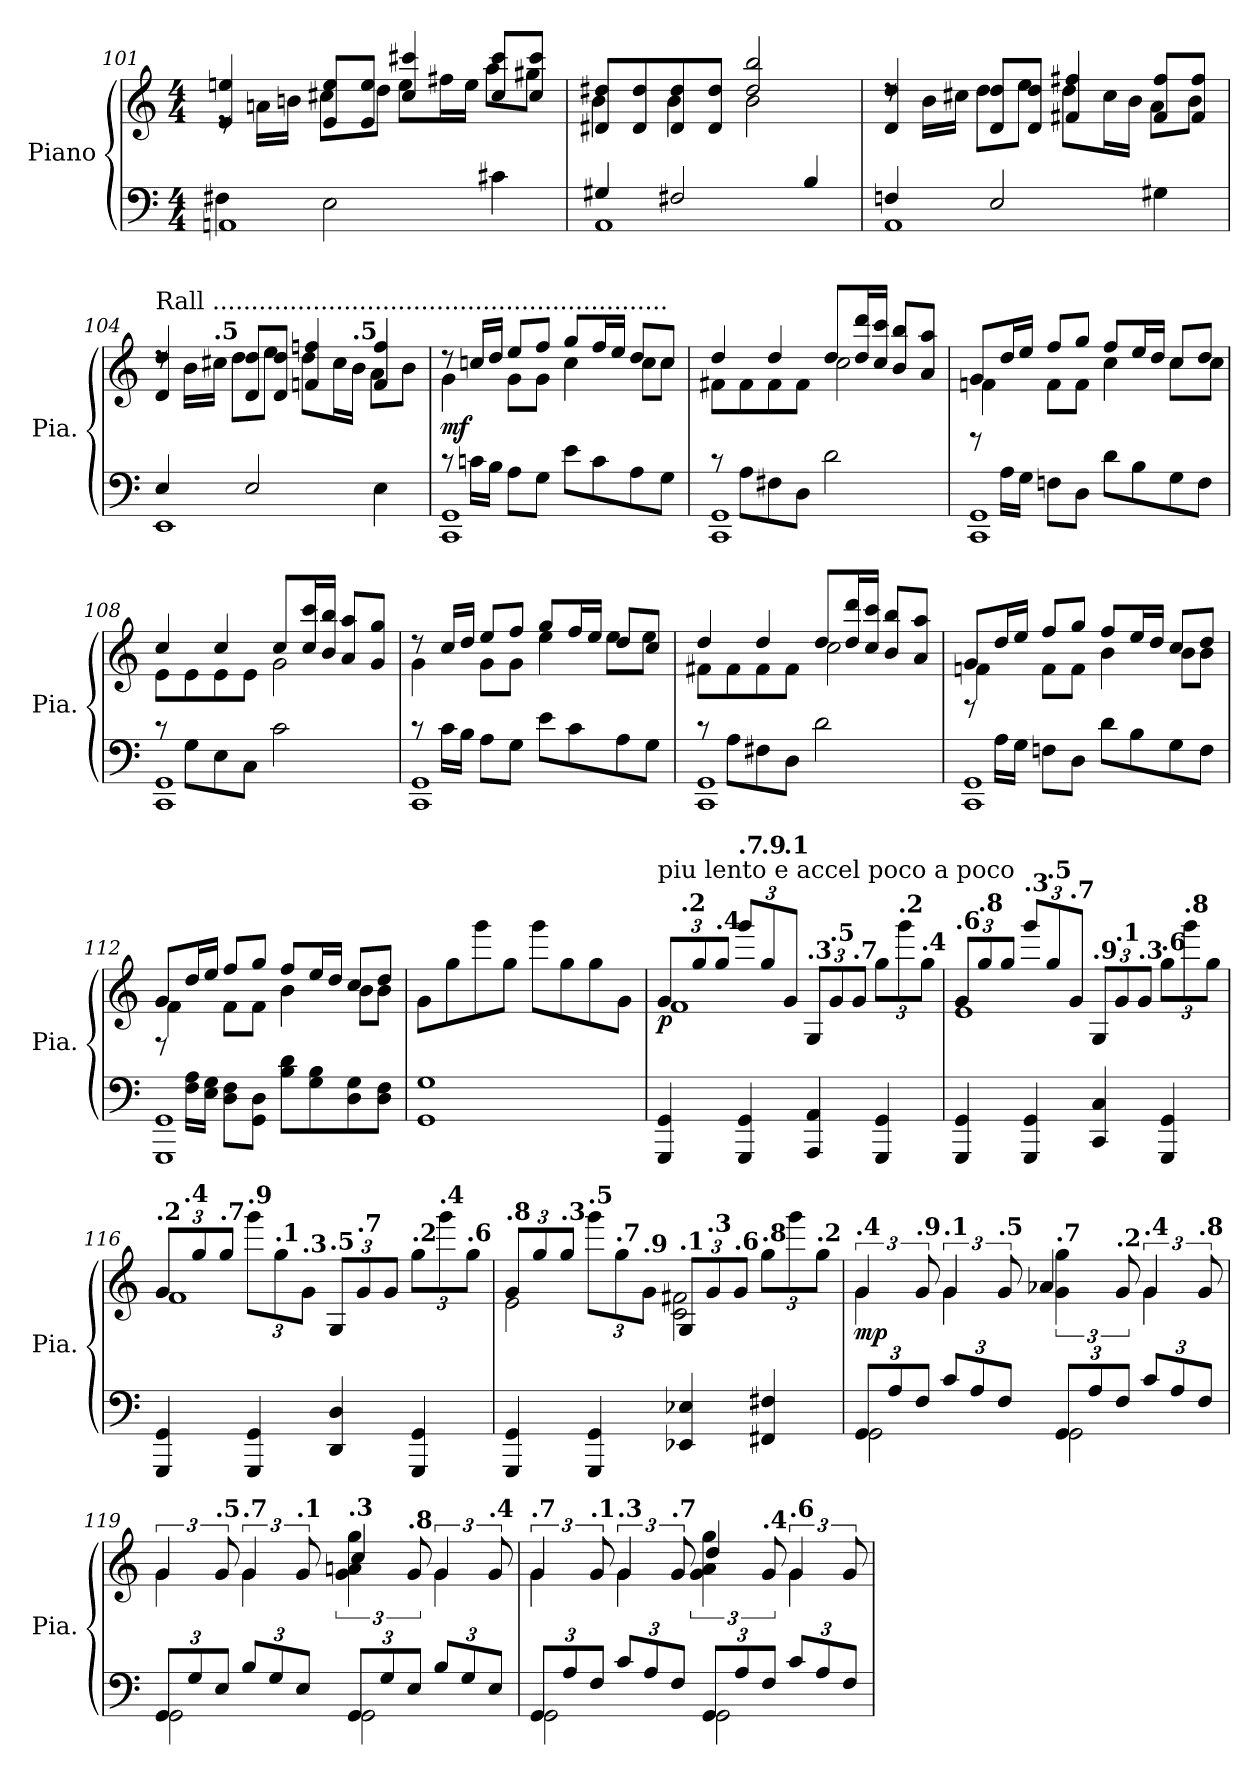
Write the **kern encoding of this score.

**kern	**kern	**dynam
*part1	*part1	*part1
*staff2	*staff1	*staff1/2
*I"Piano	*	*
*I'Pia.	*	*
!!LO:LB:g=z
*clefF4	*clefG2	*
*k[]	*k[]	*
*M4/4	*M4/4	*
=101	=101	=101
*^	*^	*
1AAn	4F#X\	4e/ 4een/	8re	.
.	.	.	16an\LL	.
.	.	.	16bn\JJ	.
.	2E\	8e/ 8ee/L	8cc#X\L	.
.	.	8e/ 8ee/J	8dd\J	.
.	.	4cc#/ 4ccc#X/	8ee\L	.
.	.	.	16ff#X\L	.
.	.	.	16ee\JJ	.
.	4c#X\	8cc#/ 8ccc#/L	8aa\L	.
.	.	8cc#/ 8ccc#/J	8gg#X\J	.
=102	=102	=102	=102	=102
1AA	4G#X/	8d#X/ 8dd#X/L	4b\	.
.	.	8d#/ 8dd#/	.	.
.	2F#X/	8d#/ 8dd#/	4b\	.
.	.	8d#/ 8dd#/J	.	.
.	.	2dd#/ 2bb/	2b\	.
.	4B/	.	.	.
=103	=103	=103	=103	=103
1AA	4Fn/	4d/ 4dd/	8rdd	.
.	.	.	16b\LL	.
.	.	.	16cc#X\JJ	.
.	2E/	8d/ 8dd/L	8dd\L	.
.	.	8d/ 8dd/J	8ee\J	.
.	.	4f#X/ 4ff#X/	8dd\L	.
.	.	.	16cc#\L	.
.	.	.	16b\JJ	.
.	4G#X\	8f#/ 8ff#/L	8a\L	.
.	.	8f#/ 8ff#/J	8b\J	.
!!LO:LB:g=z	!!
=104	=104	=104	=104	=104
*	*	*MM100	*	*
!	!	!LO:TX:a:t=Rall ...........................................................	!	!
1EE	4E/	4d/ 4dd/	8rdd	.
*	*	*MM95	*	*
.	.	.	16b\LL	.
*	*	*MM92	*	*
!	!	!	!LO:TX:a:B:t=.5	!
.	.	.	16cc#X\JJ	.
*	*	*MM90	*	*
.	2E/	8d/ 8dd/L	8dd\L	.
*	*	*MM85	*	*
.	.	8d/ 8dd/J	8ee\J	.
*	*	*MM80	*	*
.	.	4fn/ 4ffn/	8dd\L	.
*	*	*MM75	*	*
.	.	.	16cc#\L	.
*	*	*MM72	*	*
!	!	!	!LO:TX:a:B:t=.5	!
.	.	.	16b\JJ	.
*	*	*MM70	*	*
.	4E\	4f/ 4ff/	8a\L	.
*	*	*MM65	*	*
.	.	.	8b\J	.
=105	=105	=105	=105	=105
*	*	*MM110	*	*
!	!	!	!	!LO:DY:b
1CC 1GG	8rc	8rdd	4g\	mf
.	16cn\LL	16ccn/LL	.	.
.	16B\JJ	16dd/JJ	.	.
.	8A\L	8ee/L	8g\L	.
.	8G\J	8ff/J	8g\J	.
.	8e\L	8gg/L	4cc\	.
.	8c\	16ff/L	.	.
.	.	16ee/JJ	.	.
.	8A\	8dd/L	8cc\L	.
.	8G\J	8cc/J	8cc\J	.
=106	=106	=106	=106	=106
1CC 1GG	8rc	4dd/	8f#X\L	.
.	8A\L	.	8f#\	.
.	8F#X\	4dd/	8f#\	.
.	8D\J	.	8f#\J	.
.	2d\	8dd/L	2cc\	.
.	.	16dd/ 16ddd/L	.	.
.	.	16cc/ 16ccc/JJ	.	.
.	.	8b/ 8bb/L	.	.
.	.	8a/ 8aa/J	.	.
!!LO:LB:g=z	!!
=107	=107	=107	=107	=107
1CC 1GG	8rg	8g/L	4fn\	.
.	16A\LL	16dd/L	.	.
.	16G\JJ	16ee/JJ	.	.
.	8Fn\L	8ff/L	8f\L	.
.	8D\J	8gg/J	8f\J	.
.	8d\L	8ff/L	4cc\	.
.	8B\	16ee/L	.	.
.	.	16dd/JJ	.	.
.	8G\	8cc/L	8cc\L	.
.	8F\J	8dd/J	8cc\J	.
=108	=108	=108	=108	=108
1CC 1GG	8rc	4cc/	8e\L	.
.	8G\L	.	8e\	.
.	8E\	4cc/	8e\	.
.	8C\J	.	8e\J	.
.	2c\	8cc/L	2g\	.
.	.	16cc/ 16ccc/L	.	.
.	.	16b/ 16bb/JJ	.	.
.	.	8a/ 8aa/L	.	.
.	.	8g/ 8gg/J	.	.
=109	=109	=109	=109	=109
1CC 1GG	8rc	8rdd	4g\	.
.	16c\LL	16cc/LL	.	.
.	16B\JJ	16dd/JJ	.	.
.	8A\L	8ee/L	8g\L	.
.	8G\J	8ff/J	8g\J	.
.	8e\L	8gg/L	4ee\	.
.	8c\	16ff/L	.	.
.	.	16ee/JJ	.	.
.	8A\	8dd/L	8ee\L	.
.	8G\J	8cc/J	8ee\J	.
!!LO:LB:g=z	!!
=110	=110	=110	=110	=110
1CC 1GG	8rc	4dd/	8f#X\L	.
.	8A\L	.	8f#\	.
.	8F#X\	4dd/	8f#\	.
.	8D\J	.	8f#\J	.
.	2d\	8dd/L	2cc\	.
.	.	16dd/ 16ddd/L	.	.
.	.	16cc/ 16ccc/JJ	.	.
.	.	8b/ 8bb/L	.	.
.	.	8a/ 8aa/J	.	.
=111	=111	=111	=111	=111
1CC 1GG	8rg	8g/L	4fn\	.
.	16A\LL	16dd/L	.	.
.	16G\JJ	16ee/JJ	.	.
.	8Fn\L	8ff/L	8f\L	.
.	8D\J	8gg/J	8f\J	.
.	8d\L	8ff/L	4b\	.
.	8B\	16ee/L	.	.
.	.	16dd/JJ	.	.
.	8G\	8cc/L	8b\L	.
.	8F\J	8dd/J	8b\J	.
=112	=112	=112	=112	=112
1GGG 1GG	8rg	8g/L	4f\	.
.	16F\ 16A\LL	16dd/L	.	.
.	16E\ 16G\JJ	16ee/JJ	.	.
.	8D\ 8F\L	8ff/L	8f\L	.
.	8GG\ 8D\J	8gg/J	8f\J	.
.	8B\ 8d\L	8ff/L	4b\	.
.	8G\ 8B\	16ee/L	.	.
.	.	16dd/JJ	.	.
.	8D\ 8G\	8cc/L	8b\L	.
.	8D\ 8F\J	8dd/J	8b\J	.
*v	*v	*	*	*
*	*v	*v	*
=113	=113	=113
*	*MM110	*
*^	*^	*
!	!	!LO:TX:a:t=Rall ................................	!	!
*v	*v	*	*	*
*	*v	*v	*
1GG 1G	8g\L	.
*	*MM105	*
.	8gg\	.
*	*MM100	*
.	8ggg\	.
*	*MM95	*
.	8gg\J	.
*	*MM90	*
.	8ggg\L	.
*	*MM85	*
.	8gg\	.
*	*MM80	*
.	8gg\	.
*	*MM75	*
.	8g\J	.
!!LO:LB:g=z
=114	=114	=114
*	*Xbrackettup	*
*	*MM70	*
*	*^	*
!	!LO:TX:a:t=piu lento e accel poco a poco	!	!
!	!	!	!LO:DY:b
4GGG/ 4GG/	12g/L	1f	p
*	*MM80	*	*
!	!LO:TX:a:B:t=.2	!	!
.	12gg/	.	.
*	*MM80	*	*
!	!LO:TX:a:B:t=.4	!	!
.	12gg/J	.	.
*	*MM80	*	*
!	!LO:TX:a:B:t=.7	!	!
4GGG/ 4GG/	12ggg/L	.	.
*	*MM80	*	*
!	!LO:TX:a:B:t=.9	!	!
.	12gg/	.	.
*	*MM81	*	*
!	!LO:TX:a:B:t=.1	!	!
.	12g/J	.	.
*	*MM81	*	*
!	!LO:TX:a:B:t=.3	!	!
4AAA/ 4AA/	12G/L	.	.
*	*MM81	*	*
!	!LO:TX:a:B:t=.5	!	!
.	12g/	.	.
*	*MM81	*	*
!	!LO:TX:a:B:t=.7	!	!
.	12g/J	.	.
*	*MM82	*	*
4GGG/ 4GG/	12gg\L	.	.
*	*MM82	*	*
!	!LO:TX:a:B:t=.2	!	!
.	12ggg\	.	.
*	*MM82	*	*
!	!LO:TX:a:B:t=.4	!	!
.	12gg\J	.	.
=115	=115	=115	=115
*	*MM82	*	*
!	!LO:TX:a:B:t=.6	!	!
4GGG/ 4GG/	12g/L	1e	.
*	*MM82	*	*
!	!LO:TX:a:B:t=.8	!	!
.	12gg/	.	.
*	*MM83	*	*
.	12gg/J	.	.
*	*MM83	*	*
!	!LO:TX:a:B:t=.3	!	!
4GGG/ 4GG/	12ggg/L	.	.
*	*MM83	*	*
!	!LO:TX:a:B:t=.5	!	!
.	12gg/	.	.
*	*MM83	*	*
!	!LO:TX:a:B:t=.7	!	!
.	12g/J	.	.
*	*MM83	*	*
!	!LO:TX:a:B:t=.9	!	!
4CC/ 4C/	12G/L	.	.
*	*MM84	*	*
!	!LO:TX:a:B:t=.1	!	!
.	12g/	.	.
*	*MM84	*	*
!	!LO:TX:a:B:t=.3	!	!
.	12g/J	.	.
*	*MM84	*	*
!	!LO:TX:a:B:t=.6	!	!
4GGG/ 4GG/	12gg\L	.	.
*	*MM84	*	*
!	!LO:TX:a:B:t=.8	!	!
.	12ggg\	.	.
*	*MM85	*	*
.	12gg\J	.	.
=116	=116	=116	=116
*	*MM85	*	*
!	!LO:TX:a:B:t=.2	!	!
4GGG/ 4GG/	12g/L	1f	.
*	*MM85	*	*
!	!LO:TX:a:B:t=.4	!	!
.	12gg/	.	.
*	*MM85	*	*
!	!LO:TX:a:B:t=.7	!	!
.	12gg/J	.	.
*	*MM85	*	*
!	!LO:TX:a:B:t=.9	!	!
4GGG/ 4GG/	12ggg\L	.	.
*	*MM86	*	*
!	!LO:TX:a:B:t=.1	!	!
.	12gg\	.	.
*	*MM86	*	*
!	!LO:TX:a:B:t=.3	!	!
.	12g\J	.	.
*	*MM86	*	*
!	!LO:TX:a:B:t=.5	!	!
4DD/ 4D/	12G/L	.	.
*	*MM86	*	*
!	!LO:TX:a:B:t=.7	!	!
.	12g/	.	.
*	*MM87	*	*
.	12g/J	.	.
*	*MM87	*	*
!	!LO:TX:a:B:t=.2	!	!
4GGG/ 4GG/	12gg\L	.	.
*	*MM87	*	*
!	!LO:TX:a:B:t=.4	!	!
.	12ggg\	.	.
*	*MM87	*	*
!	!LO:TX:a:B:t=.6	!	!
.	12gg\J	.	.
!!LO:PB:g=z	!!
=117	=117	=117	=117
*	*MM87	*	*
!	!LO:TX:a:B:t=.8	!	!
4GGG/ 4GG/	12g/L	2e\	.
*	*MM88	*	*
.	12gg/	.	.
*	*MM88	*	*
!	!LO:TX:a:B:t=.3	!	!
.	12gg/J	.	.
*	*MM88	*	*
!	!LO:TX:a:B:t=.5	!	!
4GGG/ 4GG/	12ggg\L	.	.
*	*MM88	*	*
!	!LO:TX:a:B:t=.7	!	!
.	12gg\	.	.
*	*MM88	*	*
!	!LO:TX:a:B:t=.9	!	!
.	12g\J	.	.
*	*MM89	*	*
!	!LO:TX:a:B:t=.1	!	!
4EE-X/ 4E-X/	12G/L	2c\ 2f#X\	.
*	*MM89	*	*
!	!LO:TX:a:B:t=.3	!	!
.	12g/	.	.
*	*MM89	*	*
!	!LO:TX:a:B:t=.6	!	!
.	12g/J	.	.
*	*MM89	*	*
!	!LO:TX:a:B:t=.8	!	!
4FF#X/ 4F#X/	12gg\L	.	.
*	*MM90	*	*
.	12ggg\	.	.
*	*MM90	*	*
!	!LO:TX:a:B:t=.2	!	!
.	12gg\J	.	.
=118	=118	=118	=118
*Xbrackettup	*brackettup	*	*
*	*MM90	*	*
*^	*	*	*
!	!	!LO:TX:a:B:t=.4	!	!
!	!	!	!	!LO:DY:b
12GG/L	2GG\	6g/	4g\	mp
12A/	.	.	.	.
*	*	*MM90	*	*
!	!	!LO:TX:a:B:t=.9	!	!
12F/J	.	12g/	.	.
*	*	*MM91	*	*
!	!	!LO:TX:a:B:t=.1	!	!
12c/L	.	6g/	4g\	.
12A/	.	.	.	.
*	*	*MM91	*	*
!	!	!LO:TX:a:B:t=.5	!	!
12F/J	.	12g/	.	.
*	*	*MM91	*	*
!	!	!LO:TX:a:B:t=.7	!	!
12GG/L	2GG\	6g\ 6gg\	4a-X/	.
12A/	.	.	.	.
*	*	*MM92	*	*
!	!	!LO:TX:a:B:t=.2	!	!
12F/J	.	12g/	.	.
*	*	*MM92	*	*
!	!	!LO:TX:a:B:t=.4	!	!
12c/L	.	6g/	4g\	.
12A/	.	.	.	.
*	*	*MM92	*	*
!	!	!LO:TX:a:B:t=.8	!	!
12F/J	.	12g/	.	.
!!LO:LB:g=z	!!
=119	=119	=119	=119	=119
*	*	*MM93	*	*
12GG/L	2GG\	6g/	4g\	.
12G/	.	.	.	.
*	*	*MM93	*	*
!	!	!LO:TX:a:B:t=.5	!	!
12E/J	.	12g/	.	.
*	*	*MM93	*	*
!	!	!LO:TX:a:B:t=.7	!	!
12B/L	.	6g/	4g\	.
12G/	.	.	.	.
*	*	*MM94	*	*
!	!	!LO:TX:a:B:t=.1	!	!
12E/J	.	12g/	.	.
*	*	*MM94	*	*
!	!	!LO:TX:a:B:t=.3	!	!
12GG/L	2GG\	6g\ 6an\ 6gg\	4cc/	.
12G/	.	.	.	.
*	*	*MM94	*	*
!	!	!LO:TX:a:B:t=.8	!	!
12E/J	.	12g/	.	.
*	*	*MM95	*	*
12B/L	.	6g/	4g\	.
12G/	.	.	.	.
*	*	*MM95	*	*
!	!	!LO:TX:a:B:t=.4	!	!
12E/J	.	12g/	.	.
=120	=120	=120	=120	=120
*	*	*MM95	*	*
!	!	!LO:TX:a:B:t=.7	!	!
12GG/L	2GG\	6g/	4g\	.
12A/	.	.	.	.
*	*	*MM96	*	*
!	!	!LO:TX:a:B:t=.1	!	!
12F/J	.	12g/	.	.
*	*	*MM96	*	*
!	!	!LO:TX:a:B:t=.3	!	!
12c/L	.	6g/	4g\	.
12A/	.	.	.	.
*	*	*MM96	*	*
!	!	!LO:TX:a:B:t=.7	!	!
12F/J	.	12g/	.	.
*	*	*MM97	*	*
12GG/L	2GG\	6g\ 6a\ 6gg\	4dd/	.
12A/	.	.	.	.
*	*	*MM97	*	*
!	!	!LO:TX:a:B:t=.4	!	!
12F/J	.	12g/	.	.
*	*	*MM97	*	*
!	!	!LO:TX:a:B:t=.6	!	!
12c/L	.	6g/	4g\	.
12A/	.	.	.	.
*	*	*MM98	*	*
12F/J	.	12g/	.	.
*v	*v	*	*	*
*	*v	*v	*
=	=	=
*-	*-	*-
